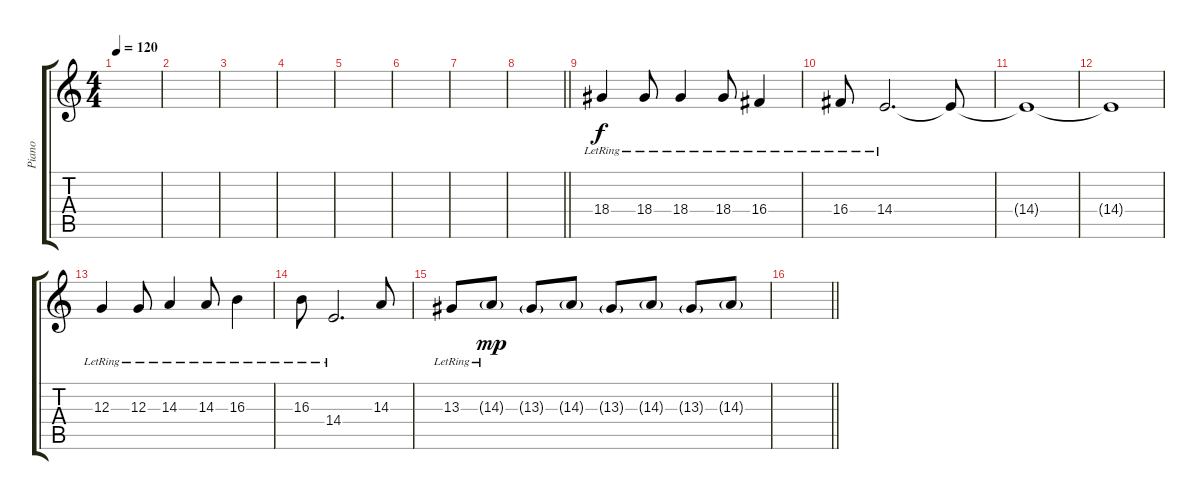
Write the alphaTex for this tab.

\track ("Piano" "Piano") {instrument brightacousticpiano}
\staff {score tabs}
\tuning (E4 B3 G3 D3 A2 E2) {hide}
\ts (4 4)
\tempo 120
\clef g2
\ks c
|
|
|
|
|
|
|
\barLineRight lightlight
|
18.4{lr}.4 18.4{lr}.8 18.4{lr}.4 18.4{lr}.8 16.4{lr}.4 |
16.4{lr}.8 14.4{lr}.2{d} 14.4{t}.8 |
14.4{t}.1 |
14.4{t}.1 |
12.3{lr}.4 12.3{lr}.8 14.3{lr}.4 14.3{lr}.8 16.3{lr}.4 |
16.3{lr}.8 14.4{lr}.2{d} 14.3.8 |
13.3{lr}.8 14.3{g lr}.8{dy mp} 13.3{g}.8 14.3{g}.8 13.3{g}.8 14.3{g}.8 13.3{g}.8 14.3{g}.8 |
\barLineRight lightlight
